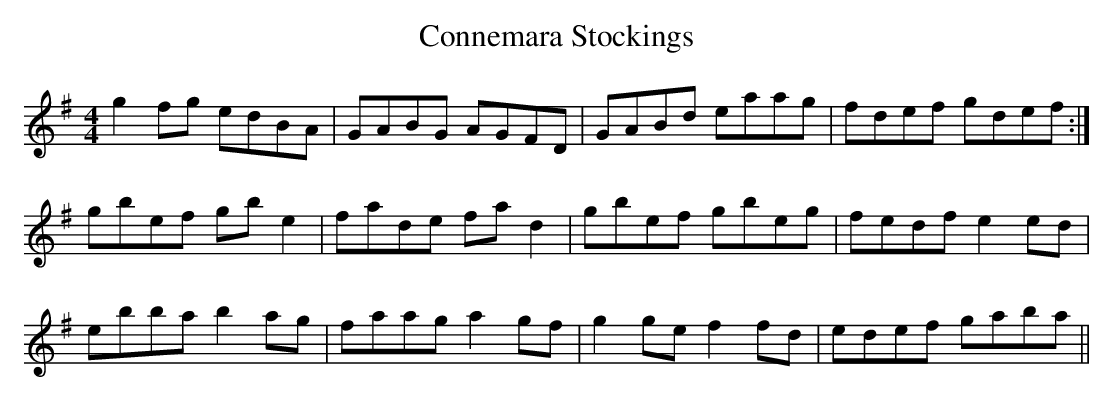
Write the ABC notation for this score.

X:1
T: Connemara Stockings
M: 4/4
L: 1/8
K: G
g2 fg edBA|GABG AGFD|GABd eaag|fdef gdef :|
gbef gb e2|fade fa d2|gbef gbeg|fedf e2 ed|
ebba b2 ag|faag a2 gf|g2 ge f2 fd|edef gaba||
